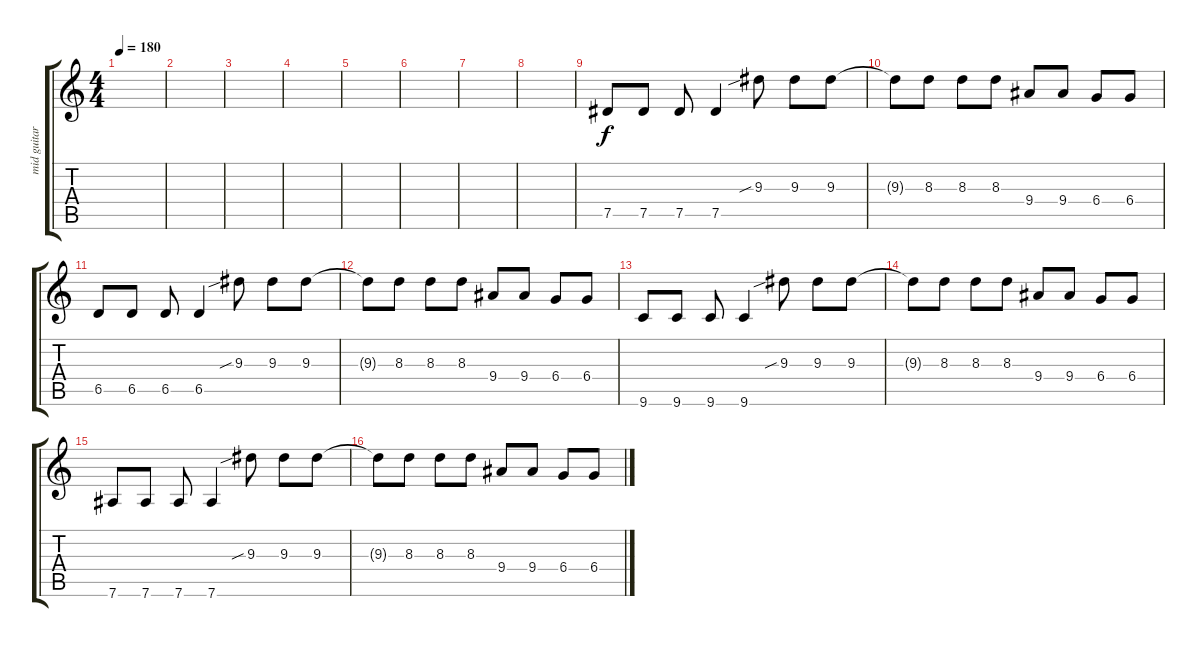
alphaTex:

\track ("mid guitar" "mid guitar") {instrument overdrivenguitar}
\staff {score tabs}
\tuning (Eb4 Bb3 Gb3 Db3 Ab2 Eb2) {hide}
\ts (4 4)
\tempo 180
\clef g2
\ks c
|
|
|
|
|
|
|
|
7.5.8 7.5.8 7.5.8 7.5.4 9.3{sib}.8 9.3.8 9.3.8 |
9.3{t}.8 8.3.8 8.3.8 8.3.8 9.4.8 9.4.8 6.4.8 6.4.8 |
6.5.8 6.5.8 6.5.8 6.5.4 9.3{sib}.8 9.3.8 9.3.8 |
9.3{t}.8 8.3.8 8.3.8 8.3.8 9.4.8 9.4.8 6.4.8 6.4.8 |
9.6.8 9.6.8 9.6.8 9.6.4 9.3{sib}.8 9.3.8 9.3.8 |
9.3{t}.8 8.3.8 8.3.8 8.3.8 9.4.8 9.4.8 6.4.8 6.4.8 |
7.6.8 7.6.8 7.6.8 7.6.4 9.3{sib}.8 9.3.8 9.3.8 |
9.3{t}.8 8.3.8 8.3.8 8.3.8 9.4.8 9.4.8 6.4.8 6.4.8
